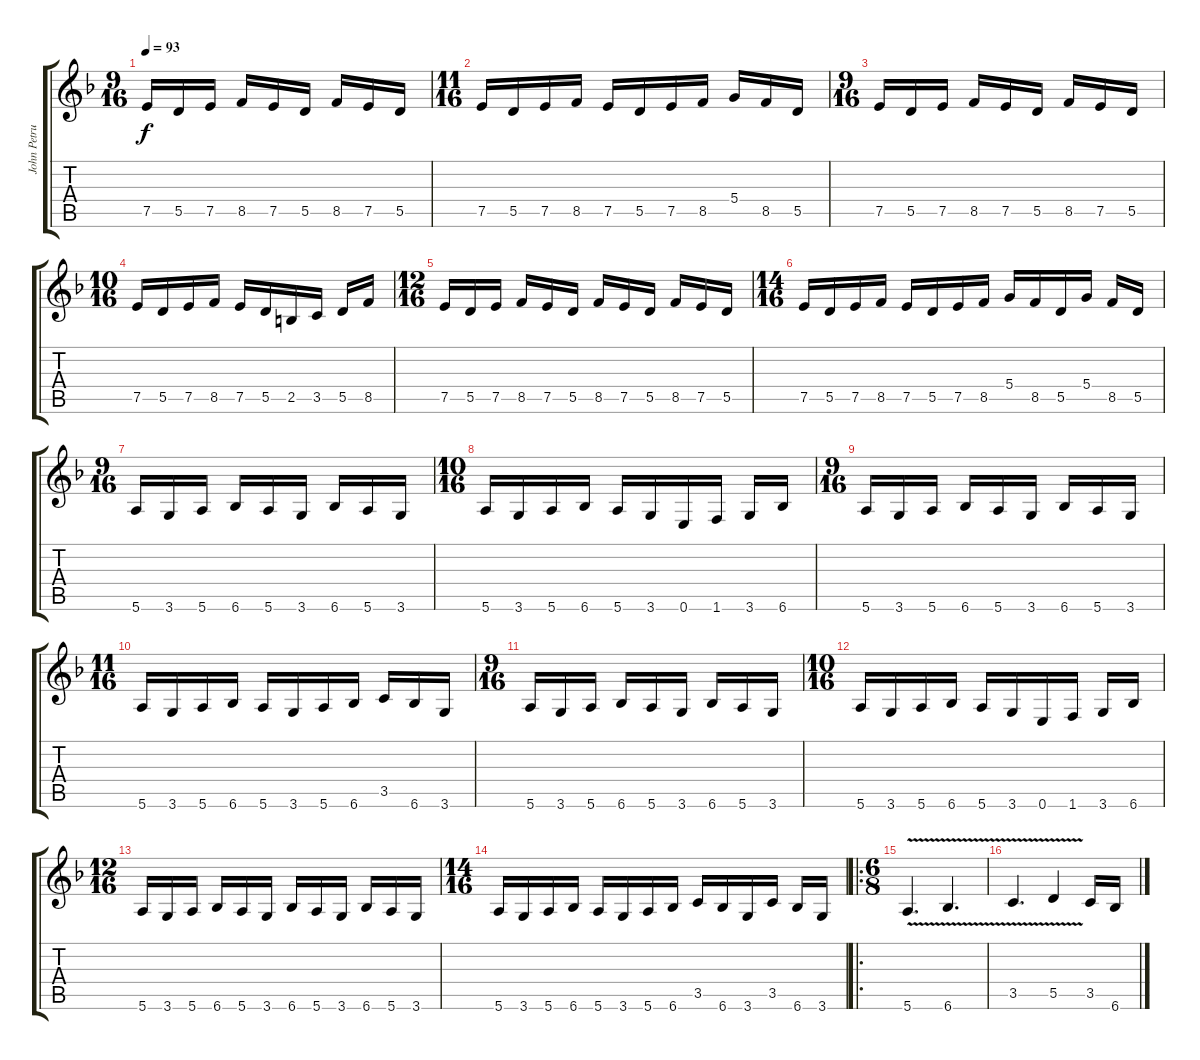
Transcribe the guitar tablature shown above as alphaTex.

\track ("John Petrucci - Guitar" "John Petru") {instrument distortionguitar}
\staff {score tabs}
\tuning (E4 B3 G3 D3 A2 E2) {hide}
\ts (9 16)
\tempo 93
\clef g2
\ks dminor
7.5.16{dy f} 5.5.16 7.5.16 8.5.16 7.5.16 5.5.16 8.5.16 7.5.16 5.5.16 |
\ts (11 16)
7.5.16 5.5.16 7.5.16 8.5.16 7.5.16 5.5.16 7.5.16 8.5.16 5.4.16 8.5.16 5.5.16 |
\ts (9 16)
7.5.16 5.5.16 7.5.16 8.5.16 7.5.16 5.5.16 8.5.16 7.5.16 5.5.16 |
\ts (10 16)
7.5.16 5.5.16 7.5.16 8.5.16 7.5.16 5.5.16 2.5.16 3.5.16 5.5.16 8.5.16 |
\ts (12 16)
7.5.16 5.5.16 7.5.16 8.5.16 7.5.16 5.5.16 8.5.16 7.5.16 5.5.16 8.5.16 7.5.16 5.5.16 |
\ts (14 16)
7.5.16 5.5.16 7.5.16 8.5.16 7.5.16 5.5.16 7.5.16 8.5.16 5.4.16 8.5.16 5.5.16 5.4.16 8.5.16 5.5.16 |
\ts (9 16)
5.6.16 3.6.16 5.6.16 6.6.16 5.6.16 3.6.16 6.6.16 5.6.16 3.6.16 |
\ts (10 16)
5.6.16 3.6.16 5.6.16 6.6.16 5.6.16 3.6.16 0.6.16 1.6.16 3.6.16 6.6.16 |
\ts (9 16)
5.6.16 3.6.16 5.6.16 6.6.16 5.6.16 3.6.16 6.6.16 5.6.16 3.6.16 |
\ts (11 16)
5.6.16 3.6.16 5.6.16 6.6.16 5.6.16 3.6.16 5.6.16 6.6.16 3.5.16 6.6.16 3.6.16 |
\ts (9 16)
5.6.16 3.6.16 5.6.16 6.6.16 5.6.16 3.6.16 6.6.16 5.6.16 3.6.16 |
\ts (10 16)
5.6.16 3.6.16 5.6.16 6.6.16 5.6.16 3.6.16 0.6.16 1.6.16 3.6.16 6.6.16 |
\ts (12 16)
5.6.16 3.6.16 5.6.16 6.6.16 5.6.16 3.6.16 6.6.16 5.6.16 3.6.16 6.6.16 5.6.16 3.6.16 |
\ts (14 16)
5.6.16 3.6.16 5.6.16 6.6.16 5.6.16 3.6.16 5.6.16 6.6.16 3.5.16 6.6.16 3.6.16 3.5.16 6.6.16 3.6.16 |
\ro
\ts (6 8)
5.6{v}.4{d} 6.6{v}.4{d} |
3.5{v}.4{d} 5.5{v}.4 3.5.16 6.6.16
